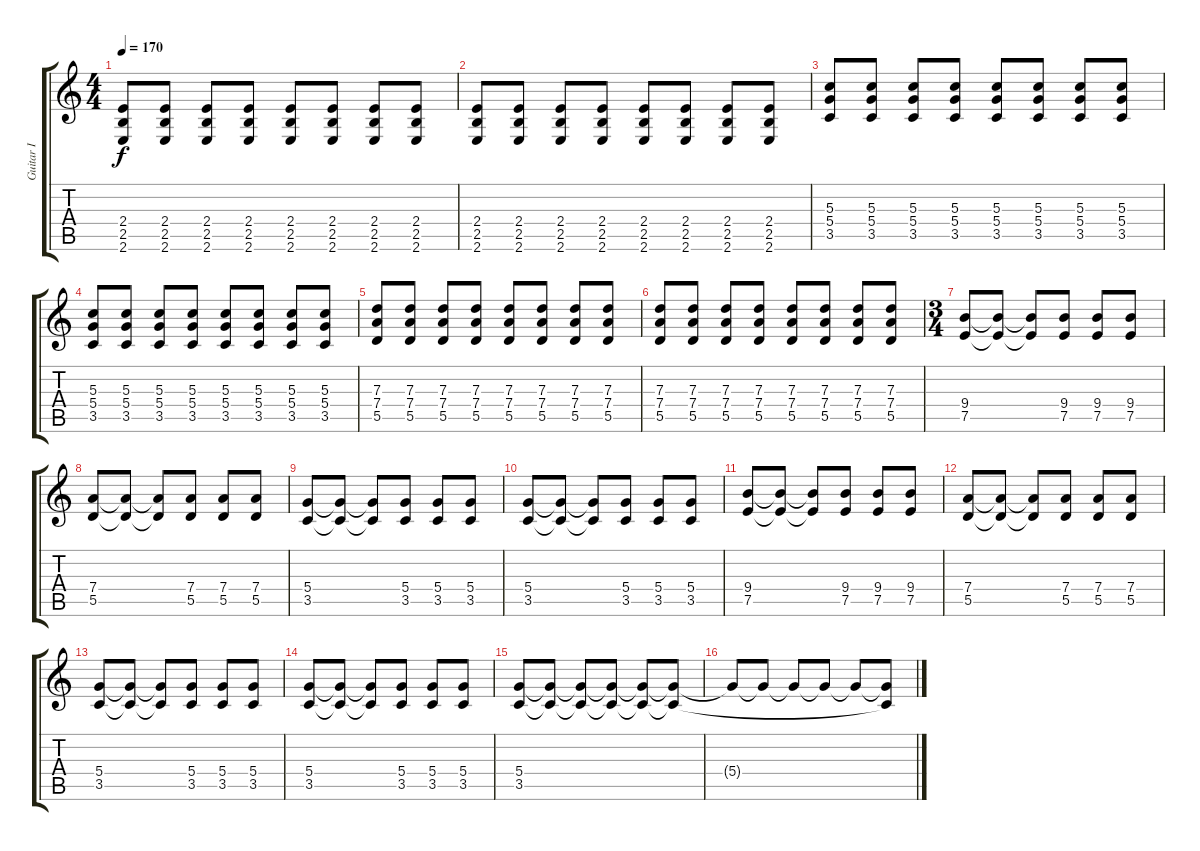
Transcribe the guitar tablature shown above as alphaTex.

\track ("Guitar I" "Guitar I") {instrument overdrivenguitar}
\staff {score tabs}
\tuning (E4 B3 G3 D3 A2 D2) {hide}
\ts (4 4)
\tempo 170
\clef g2
\ks c
(2.4 2.5 2.6).8{dy f} (2.4 2.5 2.6).8 (2.4 2.5 2.6).8 (2.4 2.5 2.6).8 (2.4 2.5 2.6).8 (2.4 2.5 2.6).8 (2.4 2.5 2.6).8 (2.4 2.5 2.6).8 |
(2.4 2.5 2.6).8 (2.4 2.5 2.6).8 (2.4 2.5 2.6).8 (2.4 2.5 2.6).8 (2.4 2.5 2.6).8 (2.4 2.5 2.6).8 (2.4 2.5 2.6).8 (2.4 2.5 2.6).8 |
(5.3 5.4 3.5).8 (5.3 5.4 3.5).8 (5.3 5.4 3.5).8 (5.3 5.4 3.5).8 (5.3 5.4 3.5).8 (5.3 5.4 3.5).8 (5.3 5.4 3.5).8 (5.3 5.4 3.5).8 |
(5.3 5.4 3.5).8 (5.3 5.4 3.5).8 (5.3 5.4 3.5).8 (5.3 5.4 3.5).8 (5.3 5.4 3.5).8 (5.3 5.4 3.5).8 (5.3 5.4 3.5).8 (5.3 5.4 3.5).8 |
(7.3 7.4 5.5).8 (7.3 7.4 5.5).8 (7.3 7.4 5.5).8 (7.3 7.4 5.5).8 (7.3 7.4 5.5).8 (7.3 7.4 5.5).8 (7.3 7.4 5.5).8 (7.3 7.4 5.5).8 |
(7.3 7.4 5.5).8 (7.3 7.4 5.5).8 (7.3 7.4 5.5).8 (7.3 7.4 5.5).8 (7.3 7.4 5.5).8 (7.3 7.4 5.5).8 (7.3 7.4 5.5).8 (7.3 7.4 5.5).8 |
\ts (3 4)
(9.4 7.5).8 (9.4{t} 7.5{t}).8 (9.4{t} 7.5{t}).8 (9.4 7.5).8 (9.4 7.5).8 (9.4 7.5).8 |
(7.4 5.5).8 (7.4{t} 5.5{t}).8 (7.4{t} 5.5{t}).8 (7.4 5.5).8 (7.4 5.5).8 (7.4 5.5).8 |
(5.4 3.5).8 (5.4{t} 3.5{t}).8 (5.4{t} 3.5{t}).8 (5.4 3.5).8 (5.4 3.5).8 (5.4 3.5).8 |
(5.4 3.5).8 (5.4{t} 3.5{t}).8 (5.4{t} 3.5{t}).8 (5.4 3.5).8 (5.4 3.5).8 (5.4 3.5).8 |
(9.4 7.5).8 (9.4{t} 7.5{t}).8 (9.4{t} 7.5{t}).8 (9.4 7.5).8 (9.4 7.5).8 (9.4 7.5).8 |
(7.4 5.5).8 (7.4{t} 5.5{t}).8 (7.4{t} 5.5{t}).8 (7.4 5.5).8 (7.4 5.5).8 (7.4 5.5).8 |
(5.4 3.5).8 (5.4{t} 3.5{t}).8 (5.4{t} 3.5{t}).8 (5.4 3.5).8 (5.4 3.5).8 (5.4 3.5).8 |
(5.4 3.5).8 (5.4{t} 3.5{t}).8 (5.4{t} 3.5{t}).8 (5.4 3.5).8 (5.4 3.5).8 (5.4 3.5).8 |
(5.4 3.5).8 (5.4{t} 3.5{t}).8 (5.4{t} 3.5{t}).8 (5.4{t} 3.5{t}).8 (5.4{t} 3.5{t}).8 (5.4{t} 3.5{t}).8 |
5.4{t}.8 5.4{t}.8 5.4{t}.8 5.4{t}.8 5.4{t}.8 (5.4{t} 3.5{t}).8
